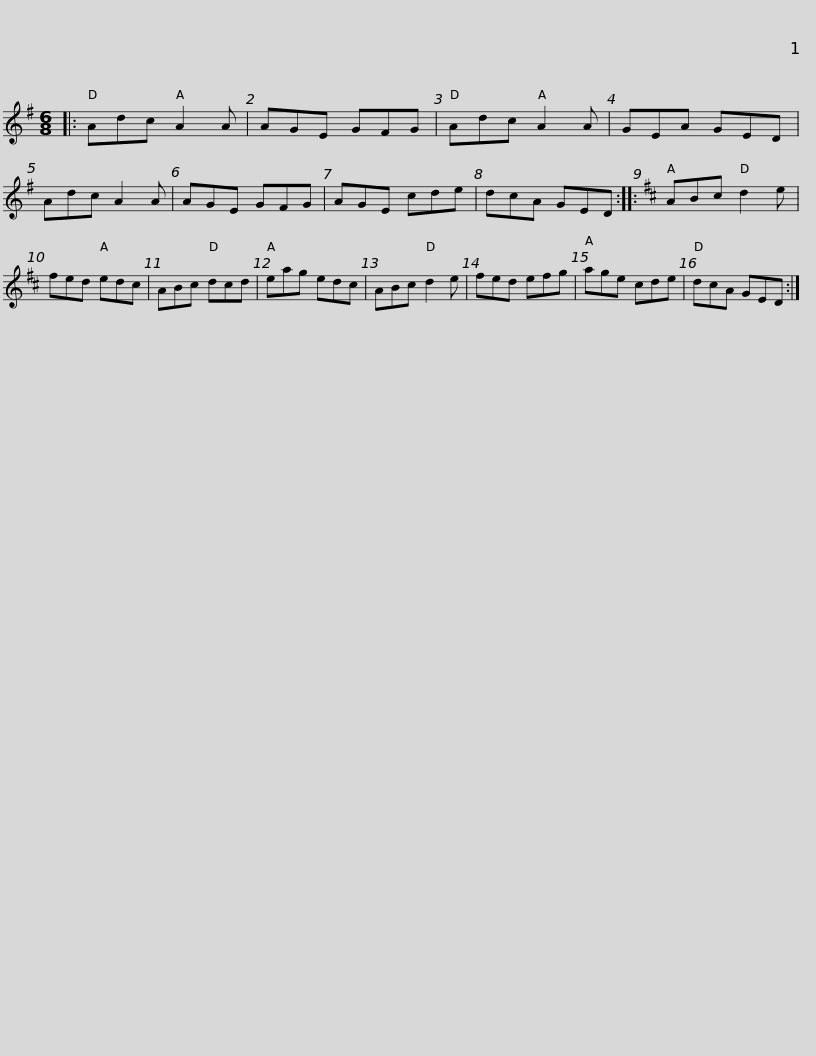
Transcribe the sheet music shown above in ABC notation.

X:1
L:1/8
M:6/8
I:linebreak $
K:G
V:1 treble
V:1
|: Adc A2 A | AGE GFG | Adc A2 A | GEA GED | Adc A2 A | %5
 AGE GFG | AGE cde |$ dcA GED ::[K:D] ABc d2 e | fed edc | %10
 ABc dcd | eag edc | ABc d2 e | fed efg |$ age cde | %15
 dcA GED :| %16
